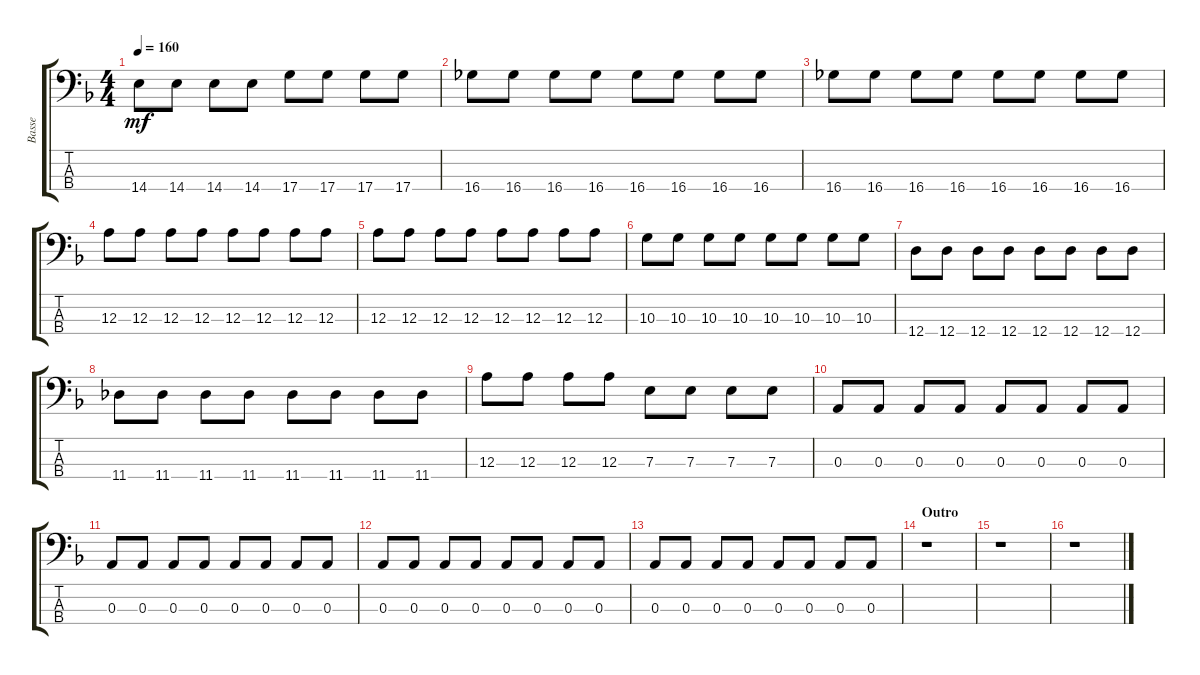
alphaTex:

\track ("Basse" "Basse") {instrument electricbassfinger}
\staff {score tabs}
\tuning (G2 D2 A1 D1) {hide}
\ts (4 4)
\tempo 160
\clef f4
\ks f
14.4.8{dy mf} 14.4.8 14.4.8 14.4.8 17.4.8 17.4.8 17.4.8 17.4.8 |
16.4.8 16.4.8 16.4.8 16.4.8 16.4.8 16.4.8 16.4.8 16.4.8 |
16.4.8 16.4.8 16.4.8 16.4.8 16.4.8 16.4.8 16.4.8 16.4.8 |
12.3.8 12.3.8 12.3.8 12.3.8 12.3.8 12.3.8 12.3.8 12.3.8 |
12.3.8 12.3.8 12.3.8 12.3.8 12.3.8 12.3.8 12.3.8 12.3.8 |
10.3.8 10.3.8 10.3.8 10.3.8 10.3.8 10.3.8 10.3.8 10.3.8 |
12.4.8 12.4.8 12.4.8 12.4.8 12.4.8 12.4.8 12.4.8 12.4.8 |
11.4.8 11.4.8 11.4.8 11.4.8 11.4.8 11.4.8 11.4.8 11.4.8 |
12.3.8 12.3.8 12.3.8 12.3.8 7.3.8 7.3.8 7.3.8 7.3.8 |
0.3.8 0.3.8 0.3.8 0.3.8 0.3.8 0.3.8 0.3.8 0.3.8 |
0.3.8 0.3.8 0.3.8 0.3.8 0.3.8 0.3.8 0.3.8 0.3.8 |
0.3.8 0.3.8 0.3.8 0.3.8 0.3.8 0.3.8 0.3.8 0.3.8 |
0.3.8 0.3.8 0.3.8 0.3.8 0.3.8 0.3.8 0.3.8 0.3.8 |
\section ("" "Outro")
r.1 |
r.1 |
r.1
